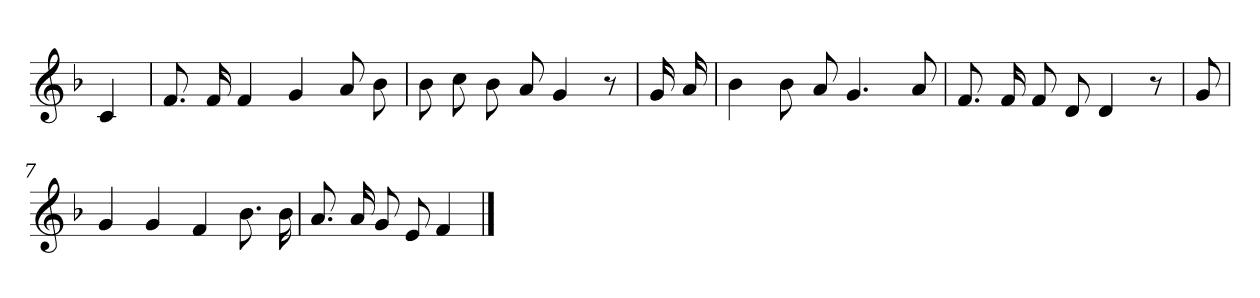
**kern
*part1
*staff1
*clefG2
*k[b-]
*F:
=
4c
=1
8.f
16f
4f
4g
8a
8b-
=2
8b-
8cc
8b-
8a
4g
8r
=3
16g
16a
=4
4b-
8b-
8a
4.g
8a
=5
8.f
16f
8f
8d
4d
8r
=6
8g
=7
4g
4g
4f
8.b-
16b-
=8
8.a
16a
8g
8e
4f
==
*-
